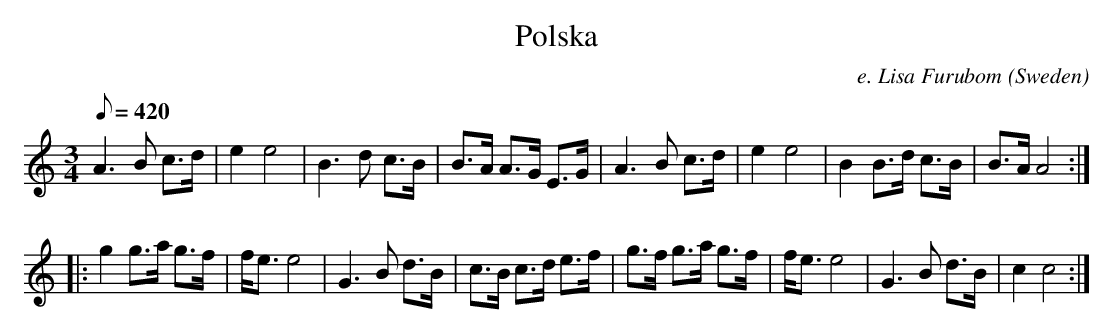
X:1
T:Polska
C:e. Lisa Furubom
M:3/4
O:Sweden
Q:1/8=420
K:A minor
A3B c>d| e2 e4| B3d c>B |B>A A>G E>G|\
A3B c>d| e2 e4| B2 B>d c>B|B>A A4:|
|:g2 g>a g>f| f<e e4| G3B d>B| c>B c>d e>f|\
g>f g>a g>f|f<e e4| G3B d>B| c2 c4 :|
